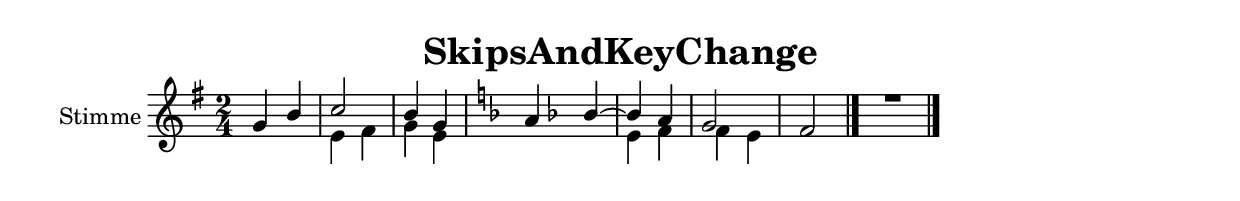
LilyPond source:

\version "2.24.4"

\header {
  workCreditTypeTitle = "SkipsAndKeyChange"
  movementTitle       = "Partie 1"
  encodingDate        = "2024-12-09"
  software            = "Dorico 5.1.51.2153"
  title               = "SkipsAndKeyChange"
}

\paper {
  % horizontal-shift = 0.0\mm
  % indent = 0.0\mm
  % short-indent = 0.0\mm
  
  % markup-system-spacing-padding = 0.0\mm
  % between-system-space = 0.0\mm
  % page-top-space = 0.0\mm
  
  % page-count = -1
  % system-count = -1
  
  % oddHeaderMarkup = ""
  % evenHeaderMarkup = ""
  % oddFooterMarkup = ""
  % evenFooterMarkup = ""
}

\layout {
  \context { \Score
    autoBeaming = ##f % to display tuplets brackets
  }
  \context { \Voice
  }
}

Part_POne_Staff_One_Voice_One = \absolute {
  \language "nederlands"
  
  \clef "treble"
  \key g \major
  \numericTimeSignature \time 2/4
  \stemUp g'4 b' c''2  | % 3
  \barNumberCheck #3
  b'4 g'  | % 4
  \barNumberCheck #4
  a'4 \key f \major
  bes' ~   | % 5
  \barNumberCheck #5
  bes'4 a'  | % 6
  \barNumberCheck #6
  g'2  | % 7
  \barNumberCheck #7
  f'2  | % 8
  \barNumberCheck #8
  R2
  \bar "|."
   | % 1
  \barNumberCheck #9
}

Part_POne_Staff_One_Voice_Two = \absolute {
  \language "nederlands"
  
  \clef "treble"
  \key g \major
  \numericTimeSignature \time 2/4
  s2 \stemDown e'4 fis'  | % 3
  \barNumberCheck #3
  g'4 e'  | % 4
  \barNumberCheck #4
  \key f \major
  s2  | % 5
  \barNumberCheck #5
  e'4 f'  | % 6
  \barNumberCheck #6
  f'4 e'  | % 7
  \barNumberCheck #7
  s2  | % 8
  \barNumberCheck #8
  
  \bar "|."
  s2  | % 9
  \barNumberCheck #9
}

\book {

  \score {
    <<
      
      
      
      <<
      
        \new Staff  = "Part_POne_Staff_One"
        \with {
          instrumentName = "Stimme"
          shortInstrumentName = "V."
        }
        <<
          \context Voice = "Part_POne_Staff_One_Voice_One" <<
            \voiceOne % out of 2 regular voices
            \Part_POne_Staff_One_Voice_One
          >>
          \context Voice = "Part_POne_Staff_One_Voice_Two" <<
            \voiceTwo % out of 2 regular voices
            \Part_POne_Staff_One_Voice_Two
          >>
        >>
      
      
      >>
    
    >>
    
    \layout {
      \context { \Score
        autoBeaming = ##f % to display tuplets brackets
      }
      \context { \Voice
      }
    }
    
    \midi {
      \tempo 16 = 360
    }
  }
  
}
